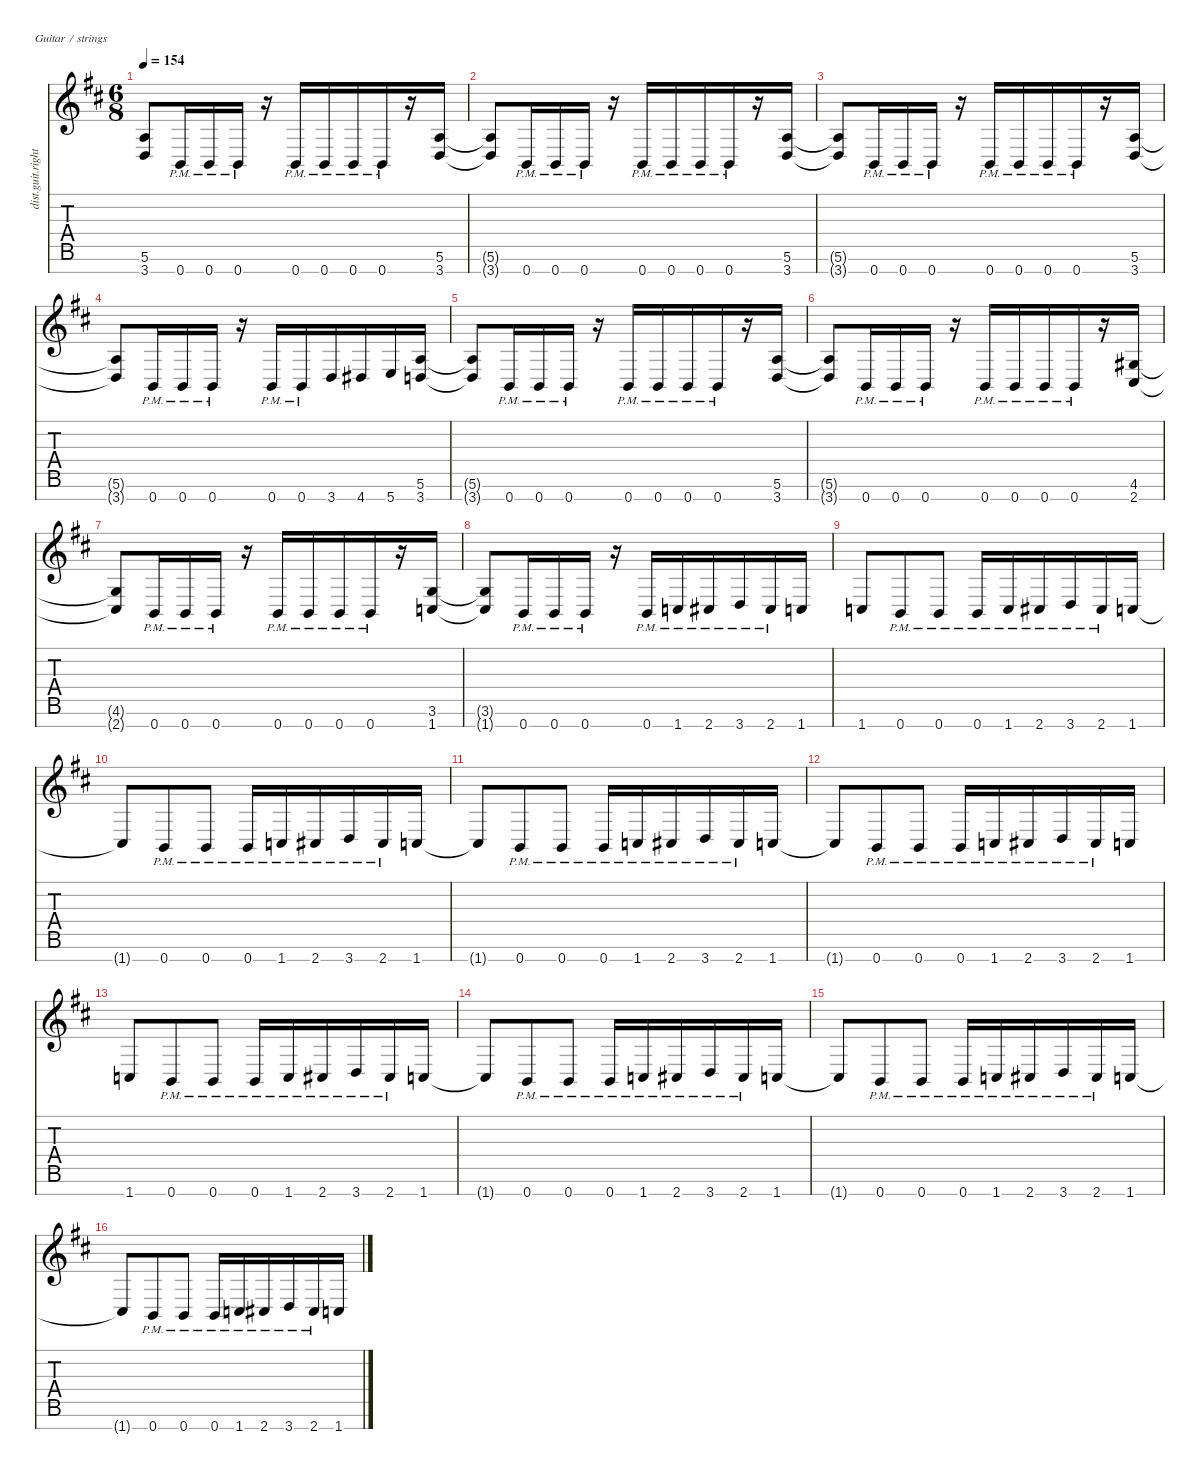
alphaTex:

\defaultSystemsLayout 4
\hideDynamics
\bracketExtendMode nobrackets
\otherSystemsTrackNameOrientation horizontal
\track ("Right Distortion Guitar" "dist.guit.right") {instrument distortionguitar}
\staff {score tabs}
\tuning (E4 B3 G3 D3 A2 E2 B1)
\ts (6 8)
\beaming (8 3 3)
\tempo 154
\clef g2
\ks bminor
(3.7{acc forcenatural} 5.6{acc forcenatural}).8{dy mf instrument distortionguitar beam Up} 0.7{pm acc forcenatural}.16{beam Up} 0.7{pm acc forcenatural}.16{beam Up} 0.7{pm acc forcenatural}.16{beam Up} r.16{beam Up} 0.7{pm acc forcenatural}.16{beam Up} 0.7{pm acc forcenatural}.16{beam Up} 0.7{pm acc forcenatural}.16{beam Up} 0.7{pm acc forcenatural}.16{beam Up} r.16{beam Up} (3.7{acc forcenatural} 5.6{acc forcenatural}).16{beam Up} |
(3.7{t acc forcenatural} 5.6{t acc forcenatural}).8{beam Up} 0.7{pm acc forcenatural}.16{beam Up} 0.7{pm acc forcenatural}.16{beam Up} 0.7{pm acc forcenatural}.16{beam Up} r.16{beam Up} 0.7{pm acc forcenatural}.16{beam Up} 0.7{pm acc forcenatural}.16{beam Up} 0.7{pm acc forcenatural}.16{beam Up} 0.7{pm acc forcenatural}.16{beam Up} r.16{beam Up} (3.7{acc forcenatural} 5.6{acc forcenatural}).16{beam Up} |
(3.7{t acc forcenatural} 5.6{t acc forcenatural}).8{beam Up} 0.7{pm acc forcenatural}.16{beam Up} 0.7{pm acc forcenatural}.16{beam Up} 0.7{pm acc forcenatural}.16{beam Up} r.16{beam Up} 0.7{pm acc forcenatural}.16{beam Up} 0.7{pm acc forcenatural}.16{beam Up} 0.7{pm acc forcenatural}.16{beam Up} 0.7{pm acc forcenatural}.16{beam Up} r.16{beam Up} (3.7{acc forcenatural} 5.6{acc forcenatural}).16{beam Up} |
(3.7{t acc forcenatural} 5.6{t acc forcenatural}).8{beam Up} 0.7{pm acc forcenatural}.16{beam Up} 0.7{pm acc forcenatural}.16{beam Up} 0.7{pm acc forcenatural}.16{beam Up} r.16{beam Up} 0.7{pm acc forcenatural}.16{beam Up} 0.7{pm acc forcenatural}.16{beam Up} 3.7{acc forcenatural}.16{beam Up} 4.7{acc #}.16{beam Up} 5.7{acc forcenatural}.16{beam Up} (3.7{acc forcenatural} 5.6{acc forcenatural}).16{beam Up} |
(3.7{t acc forcenatural} 5.6{t acc forcenatural}).8{beam Up} 0.7{pm acc forcenatural}.16{beam Up} 0.7{pm acc forcenatural}.16{beam Up} 0.7{pm acc forcenatural}.16{beam Up} r.16{beam Up} 0.7{pm acc forcenatural}.16{beam Up} 0.7{pm acc forcenatural}.16{beam Up} 0.7{pm acc forcenatural}.16{beam Up} 0.7{pm acc forcenatural}.16{beam Up} r.16{beam Up} (3.7{acc forcenatural} 5.6{acc forcenatural}).16{beam Up} |
(3.7{t acc forcenatural} 5.6{t acc forcenatural}).8{beam Up} 0.7{pm acc forcenatural}.16{beam Up} 0.7{pm acc forcenatural}.16{beam Up} 0.7{pm acc forcenatural}.16{beam Up} r.16{beam Up} 0.7{pm acc forcenatural}.16{beam Up} 0.7{pm acc forcenatural}.16{beam Up} 0.7{pm acc forcenatural}.16{beam Up} 0.7{pm acc forcenatural}.16{beam Up} r.16{beam Up} (2.7{acc #} 4.6{acc #}).16{beam Up} |
(2.7{t acc #} 4.6{t acc #}).8{beam Up} 0.7{pm acc forcenatural}.16{beam Up} 0.7{pm acc forcenatural}.16{beam Up} 0.7{pm acc forcenatural}.16{beam Up} r.16{beam Up} 0.7{pm acc forcenatural}.16{beam Up} 0.7{pm acc forcenatural}.16{beam Up} 0.7{pm acc forcenatural}.16{beam Up} 0.7{pm acc forcenatural}.16{beam Up} r.16{beam Up} (1.7{acc forcenatural} 3.6{acc forcenatural}).16{beam Up} |
(1.7{t acc forcenatural} 3.6{t acc forcenatural}).8{beam Up} 0.7{pm acc forcenatural}.16{beam Up} 0.7{pm acc forcenatural}.16{beam Up} 0.7{pm acc forcenatural}.16{beam Up} r.16{beam Up} 0.7{pm acc forcenatural}.16{beam Up} 1.7{pm acc forcenatural}.16{beam Up} 2.7{pm acc #}.16{beam Up} 3.7{pm acc forcenatural}.16{beam Up} 2.7{pm acc #}.16{beam Up} 1.7{acc forcenatural}.16{beam Up} |
1.7{acc forcenatural}.8{beam Up} 0.7{pm acc forcenatural}.8{beam Up} 0.7{pm acc forcenatural}.8{beam Up} 0.7{pm acc forcenatural}.16{beam Up} 1.7{pm acc forcenatural}.16{beam Up} 2.7{pm acc #}.16{beam Up} 3.7{pm acc forcenatural}.16{beam Up} 2.7{pm acc #}.16{beam Up} 1.7{acc forcenatural}.16{beam Up} |
1.7{t acc forcenatural}.8{beam Up} 0.7{pm acc forcenatural}.8{beam Up} 0.7{pm acc forcenatural}.8{beam Up} 0.7{pm acc forcenatural}.16{beam Up} 1.7{pm acc forcenatural}.16{beam Up} 2.7{pm acc #}.16{beam Up} 3.7{pm acc forcenatural}.16{beam Up} 2.7{pm acc #}.16{beam Up} 1.7{acc forcenatural}.16{beam Up} |
1.7{t acc forcenatural}.8{beam Up} 0.7{pm acc forcenatural}.8{beam Up} 0.7{pm acc forcenatural}.8{beam Up} 0.7{pm acc forcenatural}.16{beam Up} 1.7{pm acc forcenatural}.16{beam Up} 2.7{pm acc #}.16{beam Up} 3.7{pm acc forcenatural}.16{beam Up} 2.7{pm acc #}.16{beam Up} 1.7{acc forcenatural}.16{beam Up} |
1.7{t acc forcenatural}.8{beam Up} 0.7{pm acc forcenatural}.8{beam Up} 0.7{pm acc forcenatural}.8{beam Up} 0.7{pm acc forcenatural}.16{beam Up} 1.7{pm acc forcenatural}.16{beam Up} 2.7{pm acc #}.16{beam Up} 3.7{pm acc forcenatural}.16{beam Up} 2.7{pm acc #}.16{beam Up} 1.7{acc forcenatural}.16{beam Up} |
1.7{acc forcenatural}.8{beam Up} 0.7{pm acc forcenatural}.8{beam Up} 0.7{pm acc forcenatural}.8{beam Up} 0.7{pm acc forcenatural}.16{beam Up} 1.7{pm acc forcenatural}.16{beam Up} 2.7{pm acc #}.16{beam Up} 3.7{pm acc forcenatural}.16{beam Up} 2.7{pm acc #}.16{beam Up} 1.7{acc forcenatural}.16{beam Up} |
1.7{t acc forcenatural}.8{beam Up} 0.7{pm acc forcenatural}.8{beam Up} 0.7{pm acc forcenatural}.8{beam Up} 0.7{pm acc forcenatural}.16{beam Up} 1.7{pm acc forcenatural}.16{beam Up} 2.7{pm acc #}.16{beam Up} 3.7{pm acc forcenatural}.16{beam Up} 2.7{pm acc #}.16{beam Up} 1.7{acc forcenatural}.16{beam Up} |
1.7{t acc forcenatural}.8{beam Up} 0.7{pm acc forcenatural}.8{beam Up} 0.7{pm acc forcenatural}.8{beam Up} 0.7{pm acc forcenatural}.16{beam Up} 1.7{pm acc forcenatural}.16{beam Up} 2.7{pm acc #}.16{beam Up} 3.7{pm acc forcenatural}.16{beam Up} 2.7{pm acc #}.16{beam Up} 1.7{acc forcenatural}.16{beam Up} |
1.7{t acc forcenatural}.8{beam Up} 0.7{pm acc forcenatural}.8{beam Up} 0.7{pm acc forcenatural}.8{beam Up} 0.7{pm acc forcenatural}.16{beam Up} 1.7{pm acc forcenatural}.16{beam Up} 2.7{pm acc #}.16{beam Up} 3.7{pm acc forcenatural}.16{beam Up} 2.7{pm acc #}.16{beam Up} 1.7{acc forcenatural}.16{beam Up}
